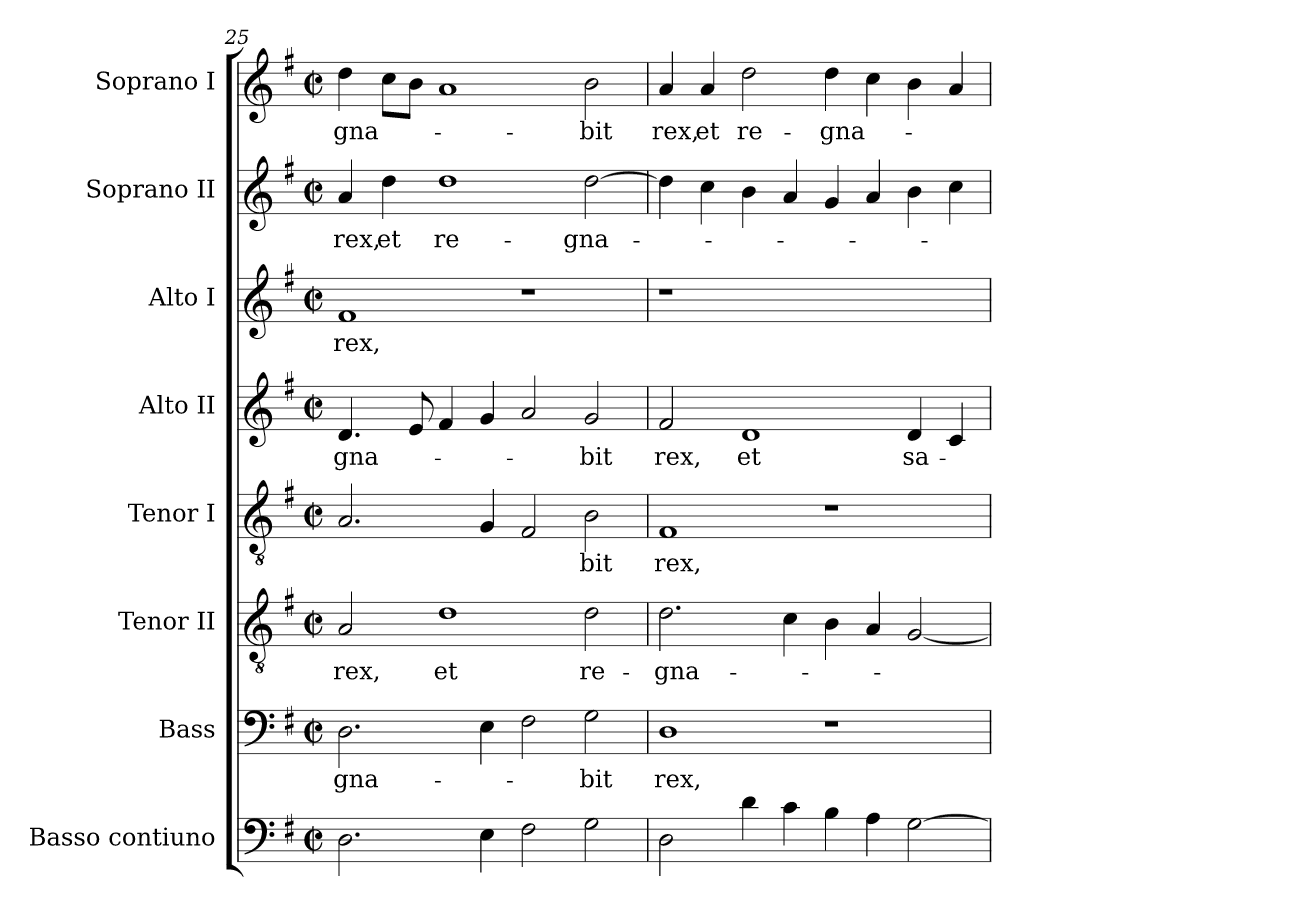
**kern	**kern	**text	**kern	**text	**kern	**text	**kern	**text	**kern	**text	**kern	**text	**kern	**text
*part8	*part7	*part7	*part6	*part6	*part5	*part5	*part4	*part4	*part3	*part3	*part2	*part2	*part1	*part1
*staff8	*staff7	*staff7	*staff6	*staff6	*staff5	*staff5	*staff4	*staff4	*staff3	*staff3	*staff2	*staff2	*staff1	*staff1
*I"Basso contiuno	*I"Bass	*	*I"Tenor II	*	*I"Tenor I	*	*I"Alto II	*	*I"Alto I	*	*I"Soprano II	*	*I"Soprano I	*
*	*I'B	*	*	*	*I'T	*	*	*	*I'A	*	*	*	*	*
!!LO:PB:g=z
*clefF4	*clefF4	*	*clefGv2	*	*clefGv2	*	*clefG2	*	*clefG2	*	*clefG2	*	*clefG2	*
*k[f#]	*k[f#]	*	*k[f#]	*	*k[f#]	*	*k[f#]	*	*k[f#]	*	*k[f#]	*	*k[f#]	*
*G:	*G:	*	*G:	*	*G:	*	*G:	*	*G:	*	*G:	*	*G:	*
*M2/2	*M2/2	*	*M2/2	*	*M2/2	*	*M2/2	*	*M2/2	*	*M2/2	*	*M2/2	*
*met(c|)	*met(c|)	*	*met(c|)	*	*met(c|)	*	*met(c|)	*	*met(c|)	*	*met(c|)	*	*met(c|)	*
=25	=25	=25	=25	=25	=25	=25	=25	=25	=25	=25	=25	=25	=25	=25
!	!	!LO:LY:b:color=#000000	!	!	!	!	!	!	!	!	!	!	!	!
!	!	!	!	!LO:LY:b:color=#000000	!	!	!	!	!	!	!	!	!	!
!	!	!	!	!	!	!	!	!LO:LY:b:color=#000000	!	!	!	!	!	!
!	!	!	!	!	!	!	!	!	!	!LO:LY:b:color=#000000	!	!	!	!
!	!	!	!	!	!	!	!	!	!	!	!	!LO:LY:b:color=#000000	!	!
!	!	!	!	!	!	!	!	!	!	!	!	!	!	!LO:LY:b:color=#000000
2.Di\	2.Di\	-gna-	2Ai/	rex,	2.Ai/	.	4.di/	-gna-	1f#i	rex,	4ai/	rex,	4ddi\	-gna-
!	!	!	!	!	!	!	!	!	!	!	!	!LO:LY:b:color=#000000	!	!
.	.	.	.	.	.	.	.	.	.	.	4ddi\	et	8cci\L	.
.	.	.	.	.	.	.	8ei/	.	.	.	.	.	8bi\J	.
!	!	!	!	!LO:LY:b:color=#000000	!	!	!	!	!	!	!	!	!	!
!	!	!	!	!	!	!	!	!	!	!	!	!LO:LY:b:color=#000000	!	!
.	.	.	1di	et	.	.	4f#i/	.	.	.	1ddi	re-	1ai	.
4Ei\	4Ei\	.	.	.	4Gi/	.	4gi/	.	.	.	.	.	.	.
2F#i\	2F#i\	.	.	.	2F#i/	.	2ai/	.	1r	.	.	.	.	.
!	!	!LO:LY:b:color=#000000	!	!	!	!	!	!	!	!	!	!	!	!
!	!	!	!	!LO:LY:b:color=#000000	!	!	!	!	!	!	!	!	!	!
!	!	!	!	!	!	!LO:LY:b:color=#000000	!	!	!	!	!	!	!	!
!	!	!	!	!	!	!	!	!LO:LY:b:color=#000000	!	!	!	!	!	!
!	!	!	!	!	!	!	!	!	!	!	!	!LO:LY:b:color=#000000	!	!
!	!	!	!	!	!	!	!	!	!	!	!	!	!	!LO:LY:b:color=#000000
2Gi\	2Gi\	-bit	2di\	re-	2Bi\	-bit	2gi/	-bit	.	.	[>2ddi\	-gna-	2bi\	-bit
=26	=26	=26	=26	=26	=26	=26	=26	=26	=26	=26	=26	=26	=26	=26
!	!	!LO:LY:b:color=#000000	!	!	!	!	!	!	!	!	!	!	!	!
!	!	!	!	!LO:LY:b:color=#000000	!	!	!	!	!	!	!	!	!	!
!	!	!	!	!	!	!LO:LY:b:color=#000000	!	!	!	!	!	!	!	!
!	!	!	!	!	!	!	!	!LO:LY:b:color=#000000	!LO:N:vis=1	!	!	!	!	!
!	!	!	!	!	!	!	!	!	!	!	!	!	!	!LO:LY:b:color=#000000
2Di\	1Di	rex,	2.di\	-gna-	1F#i	rex,	2f#i/	rex,	1r	.	4ddi\]	.	4ai/	rex,
!	!	!	!	!	!	!	!	!	!	!	!	!	!	!LO:LY:b:color=#000000
.	.	.	.	.	.	.	.	.	.	.	4cci\	.	4ai/	et
!	!	!	!	!	!	!	!	!LO:LY:b:color=#000000	!	!	!	!	!	!
!	!	!	!	!	!	!	!	!	!	!	!	!	!	!LO:LY:b:color=#000000
4di\	.	.	.	.	.	.	1di	et	.	.	4bi\	.	2ddi\	re-
4ci\	.	.	4ci\	.	.	.	.	.	.	.	4ai/	.	.	.
!	!	!	!	!	!	!	!	!	!	!	!	!	!	!LO:LY:b:color=#000000
4Bi\	1r	.	4Bi\	.	1r	.	.	.	1ryy	.	4gi/	.	4ddi\	-gna-
4Ai\	.	.	4Ai/	.	.	.	.	.	.	.	4ai/	.	4cci\	.
!	!	!	!	!	!	!	!	!LO:LY:b:color=#000000	!	!	!	!	!	!
[>2Gi\	.	.	[<2Gi/	.	.	.	4di/	sa-	.	.	4bi\	.	4bi\	.
.	.	.	.	.	.	.	4ci/	.	.	.	4cci\	.	4ai/	.
=	=	=	=	=	=	=	=	=	=	=	=	=	=	=
*-	*-	*-	*-	*-	*-	*-	*-	*-	*-	*-	*-	*-	*-	*-
